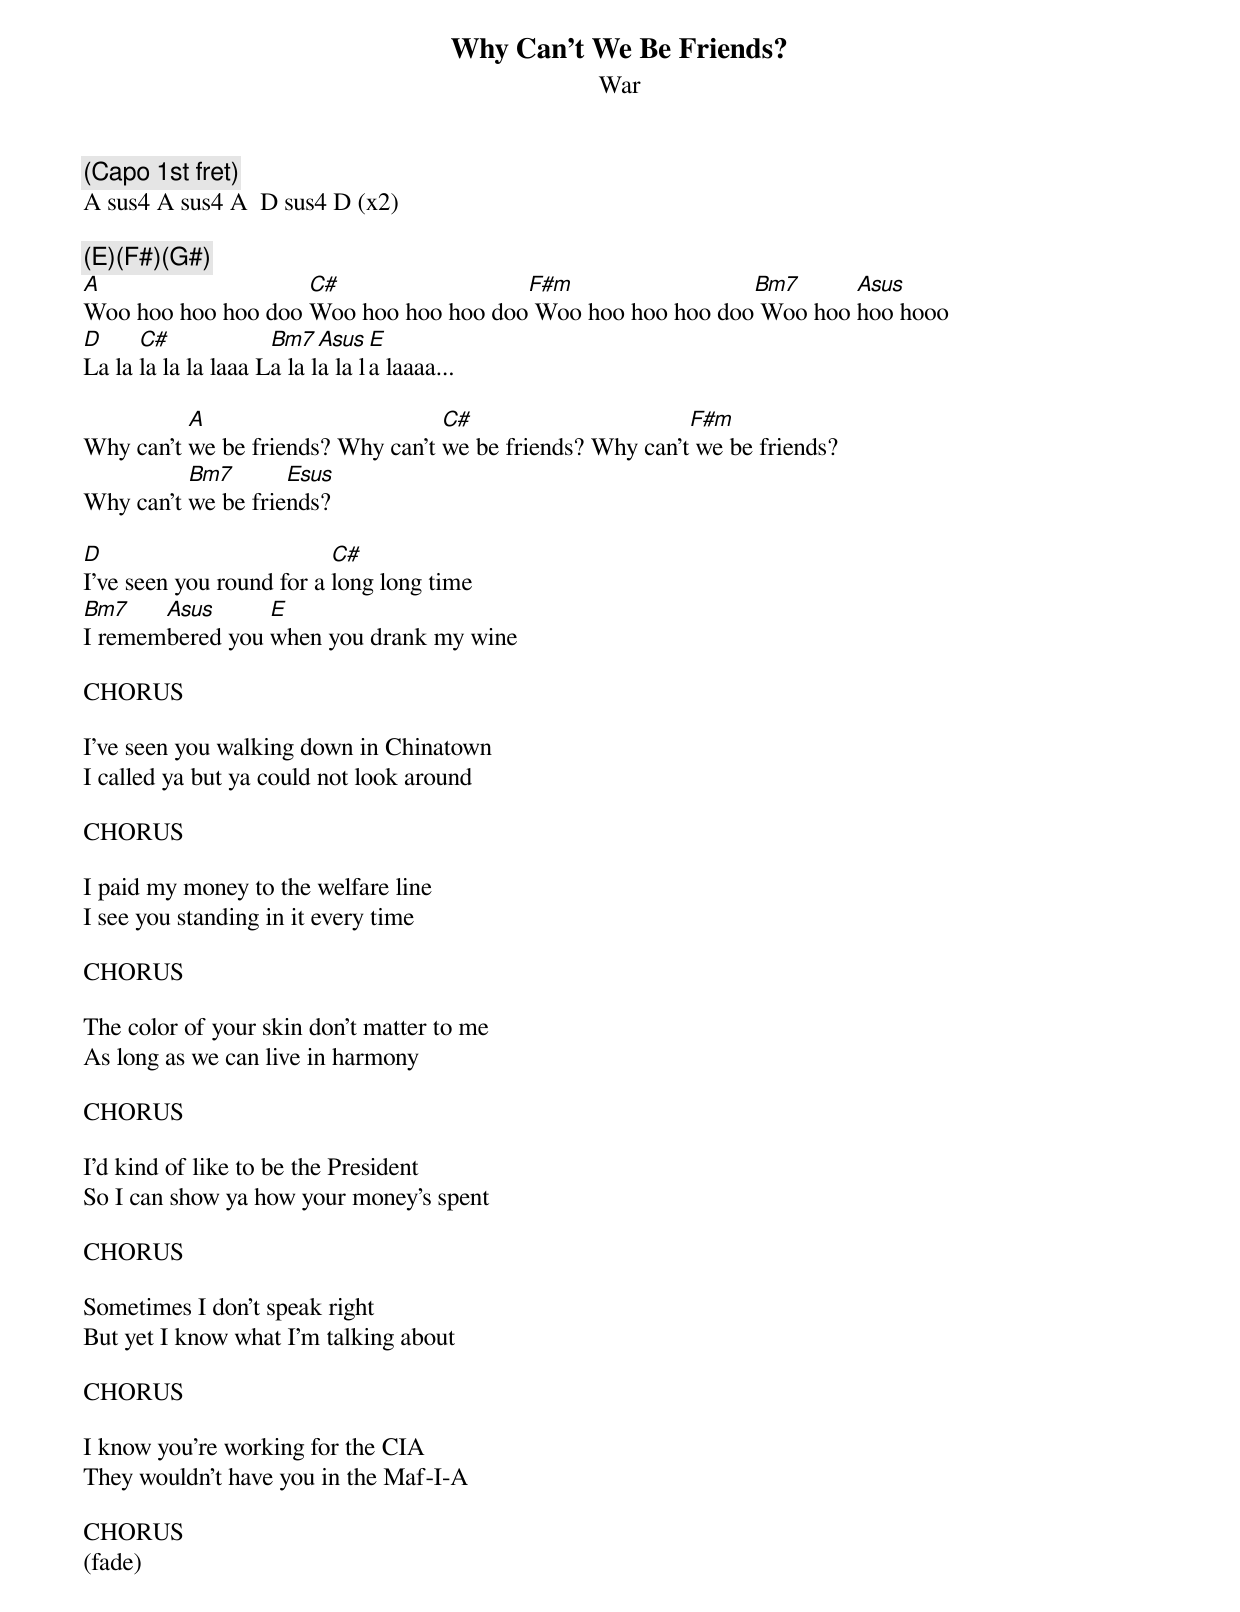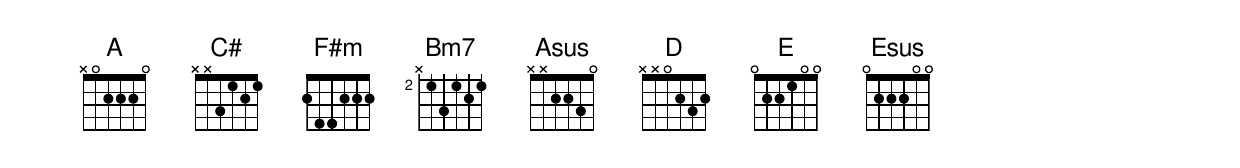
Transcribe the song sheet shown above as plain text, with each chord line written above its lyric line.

Why Can't We Be Friends?
War

(Capo 1st fret)
A sus4 A sus4 A  D sus4 D (x2)

(E)(F#)(G#)
A                   C#                 F#m                 Bm7      Asus
Woo hoo hoo hoo doo Woo hoo hoo hoo doo Woo hoo hoo hoo doo Woo hoo hoo hooo
D     C#             Bm7   Asus  E
La la la la la laaa La la la la la laaaa...

          A                        C#                      F#m
Why can't we be friends? Why can't we be friends? Why can't we be friends?
          Bm7       Esus
Why can't we be friends?

D                         C#
I've seen you round for a long long time
Bm7    Asus      E
I remembered you when you drank my wine

CHORUS

I've seen you walking down in Chinatown
I called ya but ya could not look around

CHORUS

I paid my money to the welfare line
I see you standing in it every time

CHORUS

The color of your skin don't matter to me
As long as we can live in harmony

CHORUS

I'd kind of like to be the President
So I can show ya how your money's spent

CHORUS

Sometimes I don't speak right
But yet I know what I'm talking about

CHORUS

I know you're working for the CIA
They wouldn't have you in the Maf-I-A

CHORUS
(fade)
